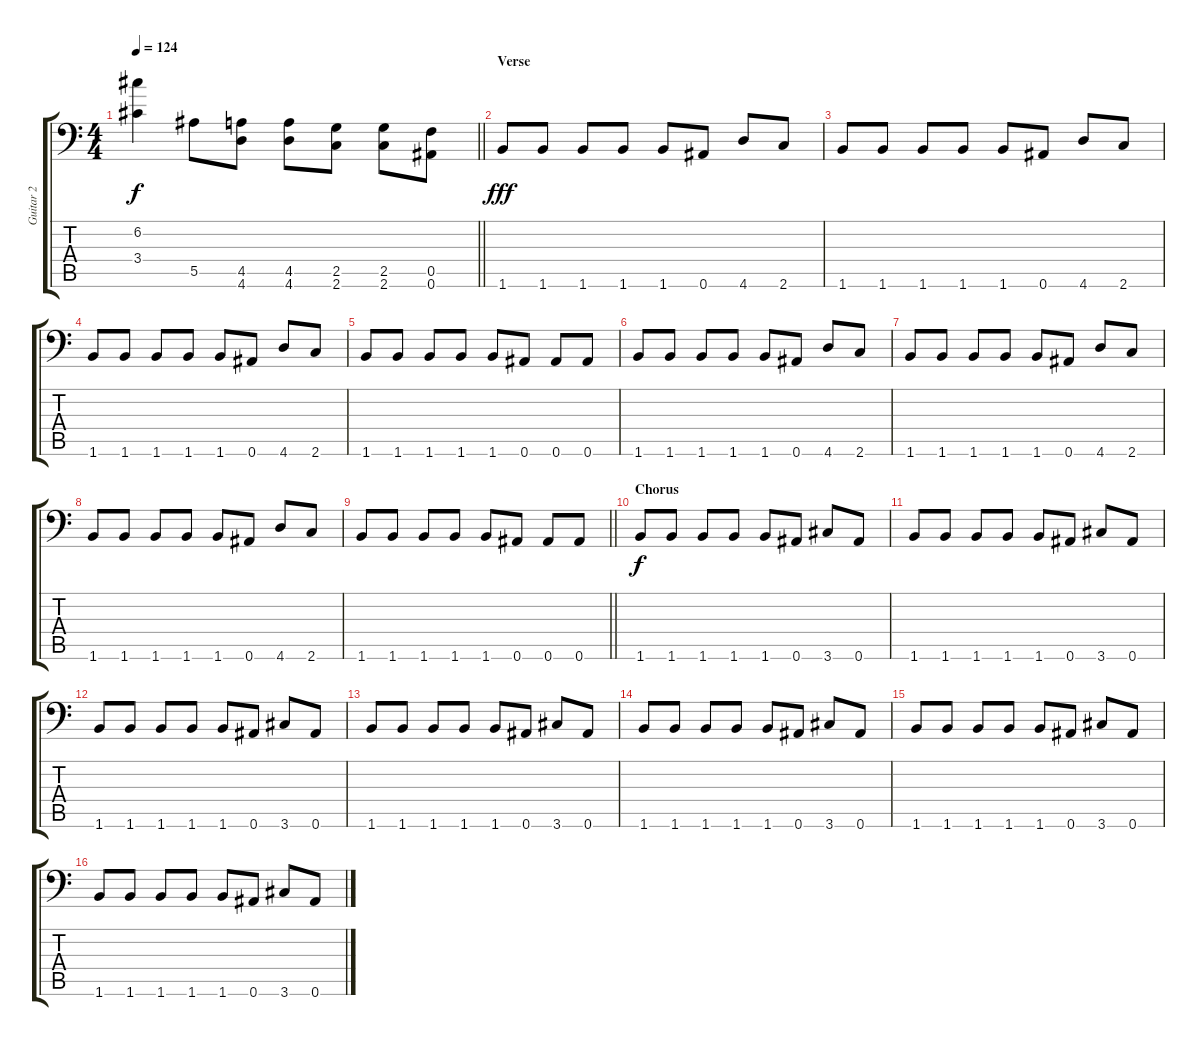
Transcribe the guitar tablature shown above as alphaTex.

\track ("Guitar 2" "Guitar 2") {instrument overdrivenguitar}
\staff {score tabs}
\tuning (C4 G3 Eb3 Bb2 F2 Bb1) {hide}
\ts (4 4)
\tempo 124
\clef f4
\barLineRight lightlight
\ks c
(6.2 3.4).4{dy f} 5.5.8 (4.5 4.6).8 (4.5 4.6).8 (2.5 2.6).8 (2.5 2.6).8 (0.5 0.6).8 |
\section ("" "Verse")
1.6.8{dy fff} 1.6.8 1.6.8 1.6.8 1.6.8 0.6.8 4.6.8 2.6.8 |
1.6.8 1.6.8 1.6.8 1.6.8 1.6.8 0.6.8 4.6.8 2.6.8 |
1.6.8 1.6.8 1.6.8 1.6.8 1.6.8 0.6.8 4.6.8 2.6.8 |
1.6.8 1.6.8 1.6.8 1.6.8 1.6.8 0.6.8 0.6.8 0.6.8 |
1.6.8 1.6.8 1.6.8 1.6.8 1.6.8 0.6.8 4.6.8 2.6.8 |
1.6.8 1.6.8 1.6.8 1.6.8 1.6.8 0.6.8 4.6.8 2.6.8 |
1.6.8 1.6.8 1.6.8 1.6.8 1.6.8 0.6.8 4.6.8 2.6.8 |
\barLineRight lightlight
1.6.8 1.6.8 1.6.8 1.6.8 1.6.8 0.6.8 0.6.8 0.6.8 |
\section ("" "Chorus")
1.6.8{dy f} 1.6.8 1.6.8 1.6.8 1.6.8 0.6.8 3.6.8 0.6.8 |
1.6.8 1.6.8 1.6.8 1.6.8 1.6.8 0.6.8 3.6.8 0.6.8 |
1.6.8 1.6.8 1.6.8 1.6.8 1.6.8 0.6.8 3.6.8 0.6.8 |
1.6.8 1.6.8 1.6.8 1.6.8 1.6.8 0.6.8 3.6.8 0.6.8 |
1.6.8 1.6.8 1.6.8 1.6.8 1.6.8 0.6.8 3.6.8 0.6.8 |
1.6.8 1.6.8 1.6.8 1.6.8 1.6.8 0.6.8 3.6.8 0.6.8 |
1.6.8 1.6.8 1.6.8 1.6.8 1.6.8 0.6.8 3.6.8 0.6.8
